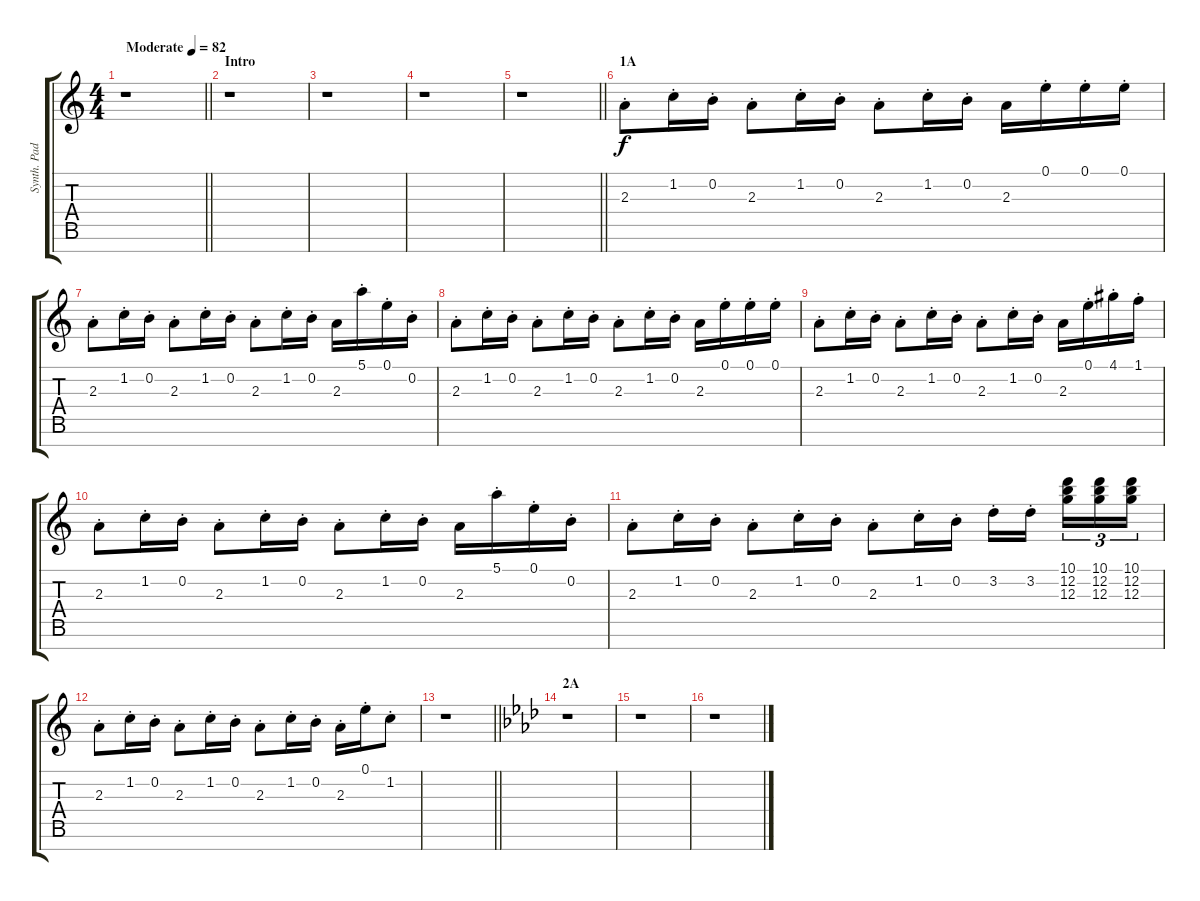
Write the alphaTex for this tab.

\track ("Synth. Pad III" "Synth. Pad") {instrument lead1square}
\staff {score tabs}
\tuning (E5 B4 G4 D4 A3 E3 B2) {hide}
\ts (4 4)
\tempo (82 "Moderate")
\clef g2
\barLineRight lightlight
\ks c
r.1{dy f instrument lead1square} |
\section ("" "Intro")
r.1 |
r.1 |
r.1 |
\barLineRight lightlight
r.1 |
\section ("" "1A")
2.3{st}.8 1.2{st}.16 0.2{st}.16 2.3{st}.8 1.2{st}.16 0.2{st}.16 2.3{st}.8 1.2{st}.16 0.2{st}.16 2.3.16 0.1{st}.16 0.1{st}.16 0.1{st}.16 |
2.3{st}.8 1.2{st}.16 0.2{st}.16 2.3{st}.8 1.2{st}.16 0.2{st}.16 2.3{st}.8 1.2{st}.16 0.2{st}.16 2.3.16 5.1{st}.16 0.1{st}.16 0.2{st}.16 |
2.3{st}.8 1.2{st}.16 0.2{st}.16 2.3{st}.8 1.2{st}.16 0.2{st}.16 2.3{st}.8 1.2{st}.16 0.2{st}.16 2.3.16 0.1{st}.16 0.1{st}.16 0.1{st}.16 |
2.3{st}.8 1.2{st}.16 0.2{st}.16 2.3{st}.8 1.2{st}.16 0.2{st}.16 2.3{st}.8 1.2{st}.16 0.2{st}.16 2.3.16 0.1{st}.16 4.1{st}.16 1.1{st}.16 |
2.3{st}.8 1.2{st}.16 0.2{st}.16 2.3{st}.8 1.2{st}.16 0.2{st}.16 2.3{st}.8 1.2{st}.16 0.2{st}.16 2.3.16 5.1{st}.16 0.1{st}.16 0.2{st}.16 |
2.3{st}.8 1.2{st}.16 0.2{st}.16 2.3{st}.8 1.2{st}.16 0.2{st}.16 2.3{st}.8 1.2{st}.16 0.2{st}.16 3.2{st}.16 3.2{st}.16{beam splitsecondary} (10.1 12.2 12.3).16{tu (3 2)} (10.1 12.2 12.3).16{tu (3 2)} (10.1 12.2 12.3).16{tu (3 2)} |
2.3{st}.8 1.2{st}.16 0.2{st}.16 2.3{st}.8 1.2{st}.16 0.2{st}.16 2.3{st}.8 1.2{st}.16 0.2{st}.16 2.3{st}.16 0.1{st}.16 1.2{st}.8 |
\barLineRight lightlight
r.1 |
\section ("" "2A")
\ks ab
r.1 |
r.1 |
r.1
